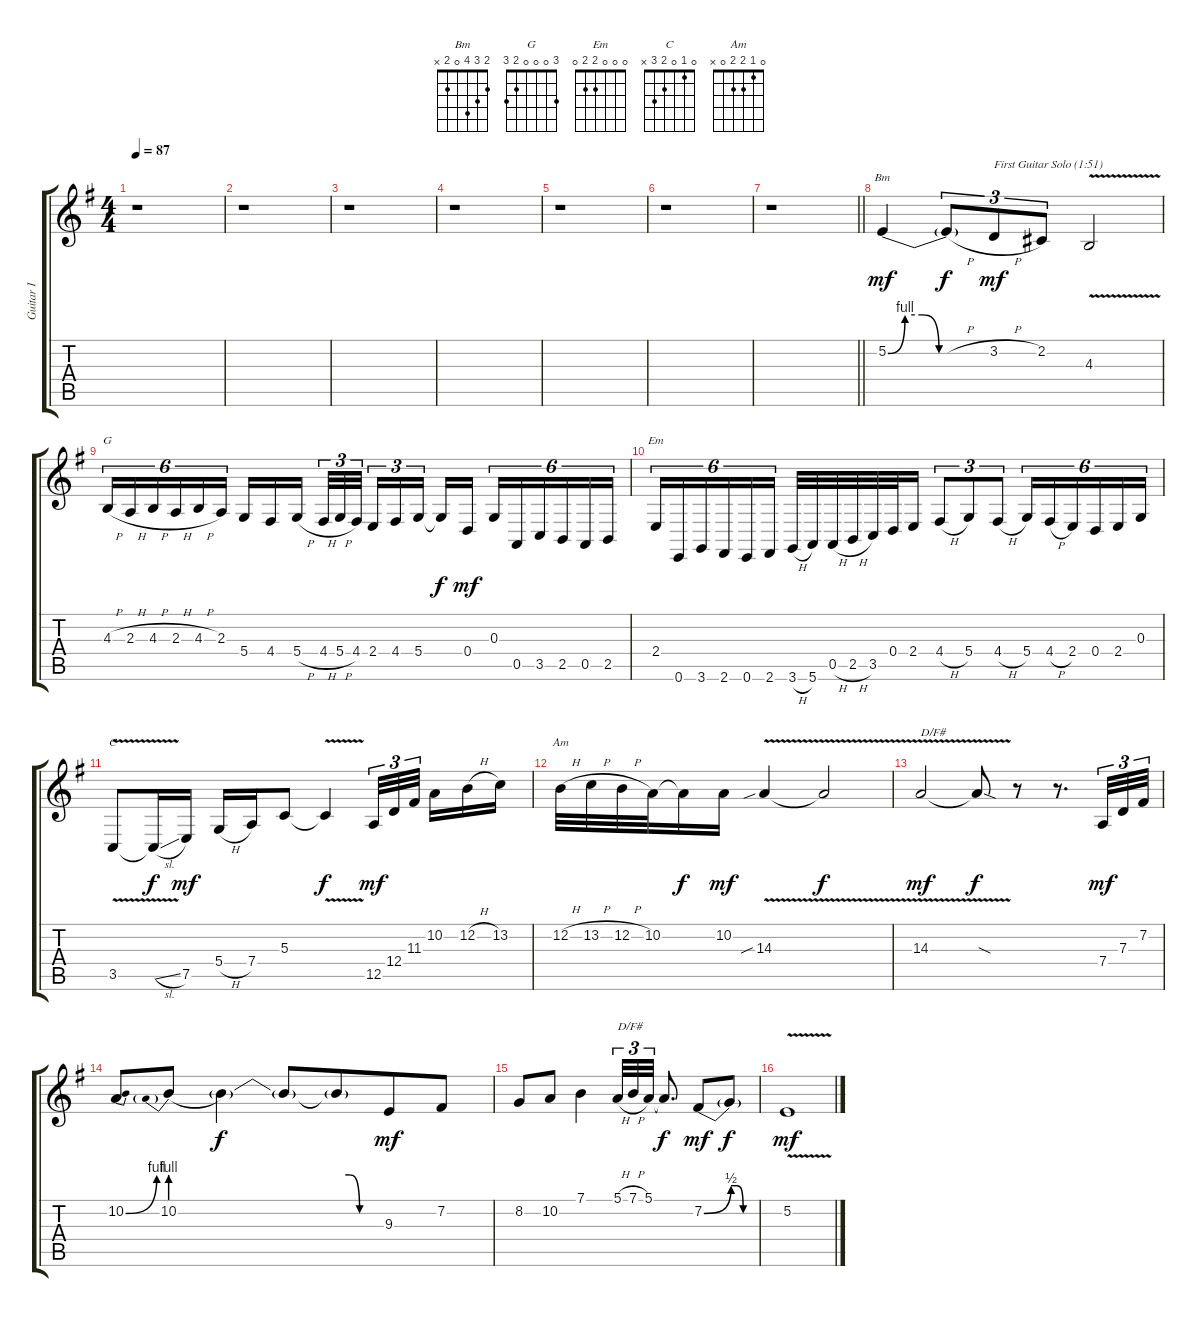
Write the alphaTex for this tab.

\track ("Guitar I" "Guitar I") {instrument flute}
\staff {score tabs}
\tuning (E4 B3 G3 D3 A2 E2) {hide}
\chord ("Bm" 2 3 4 0 2 x)
\chord ("G" 3 0 0 0 2 3)
\chord ("Em" 0 0 0 2 2 0)
\chord ("C" 0 1 0 2 3 x)
\chord ("Am" 0 1 2 2 0 x)
\ts (4 4)
\tempo 87
\clef g2
\ks g
r.1{dy f} |
r.1 |
r.1 |
r.1 |
r.1 |
r.1 |
\barLineRight lightlight
r.1 |
5.2{be (custom 0 0 10 4 20 4 30 0 60 0)}.4{ch "Bm" dy mf} 5.2{h t}.8{tu (3 2) dy f} 3.2{h}.8{tu (3 2) txt "First Guitar Solo (1:51)" dy mf} 2.2.8{tu (3 2)} 4.3{v}.2 |
4.3{h}.16{tu (6 4) ch "G"} 2.3{h}.16{tu (6 4)} 4.3{h}.16{tu (6 4)} 2.3{h}.16{tu (6 4) beam merge} 4.3{h}.16{tu (6 4)} 2.3.16{tu (6 4)} 5.4.16 4.4.16 5.4{h}.16{beam splitsecondary} 4.4{h}.32{tu (3 2) beam merge} 5.4{h}.32{tu (3 2) beam merge} 4.4.32{tu (3 2) beam split} 2.4.16{tu (3 2)} 4.4.16{tu (3 2)} 5.4.16{tu (3 2) beam splitsecondary} 5.4{t}.16{dy f beam merge} 0.4.16{dy mf beam split} 0.3.16{tu (6 4) beam merge} 0.5.16{tu (6 4) beam merge} 3.5.16{tu (6 4) beam merge} 2.5.16{tu (6 4) beam merge} 0.5.16{tu (6 4) beam merge} 2.5.16{tu (6 4)} |
2.4.16{tu (6 4) ch "Em"} 0.6.16{tu (6 4)} 3.6.16{tu (6 4)} 2.6.16{tu (6 4) beam merge} 0.6.16{tu (6 4)} 2.6.16{tu (6 4)} 3.6{h}.32 5.6.32 0.5{h}.32 2.5{h}.32 3.5.32 0.4.32{beam merge} 2.4.16 4.4{h}.8{tu (3 2)} 5.4.8{tu (3 2) beam merge} 4.4{h}.8{tu (3 2)} 5.4.16{tu (6 4)} 4.4{h}.16{tu (6 4)} 2.4.16{tu (6 4)} 0.4.16{tu (6 4)} 2.4.16{tu (6 4)} 0.3.16{tu (6 4)} |
3.5{v}.8{ch "C"} 3.5{sl t}.16{dy f} 7.5.16{dy mf} 5.4{h}.16{beam Up} 7.4.16{beam Up} 5.3.8{beam Up} 5.3{v t}.4{dy f} 12.5.32{tu (3 2) dy mf} 12.4.32{tu (3 2)} 11.3.32{tu (3 2) beam splitsecondary} 10.2.16 12.2{h}.16 13.2.16 |
12.2{h}.32{ch "Am"} 13.2{h}.32 12.2{h}.32 10.2.32 10.2{t}.16{dy f} 10.2.16{dy mf} 14.3{v sib}.4 14.3{t}.2{dy f} |
14.3{v}.2{txt "D/F#" dy mf} 14.3{sod t}.8{dy f} r.8 r.8{d} 7.4.32{tu (3 2) dy mf} 7.3.32{tu (3 2)} 7.2.32{tu (3 2)} |
10.2{be (bend 0 0 60 4)}.8 10.2{be (prebend 0 4 60 4)}.8 10.2{t}.4{dy f} 10.2{t}.8 10.2{be (custom 0 4 15 4 30 0 60 0) t}.8{beam merge} 9.3.8{dy mf} 7.2.8 |
8.2.8 10.2.8 7.1.4 5.1{h}.32{tu (3 2) txt "D/F#"} 7.1{h}.32{tu (3 2)} 5.1.32{tu (3 2)} 5.1{t}.8{d dy f} 7.2{be (bend 0 0 60 2)}.8{dy mf} 7.2{be (custom 0 2 15 2 30 0 60 0) t}.8{dy f} |
5.2{v}.1{dy mf}
